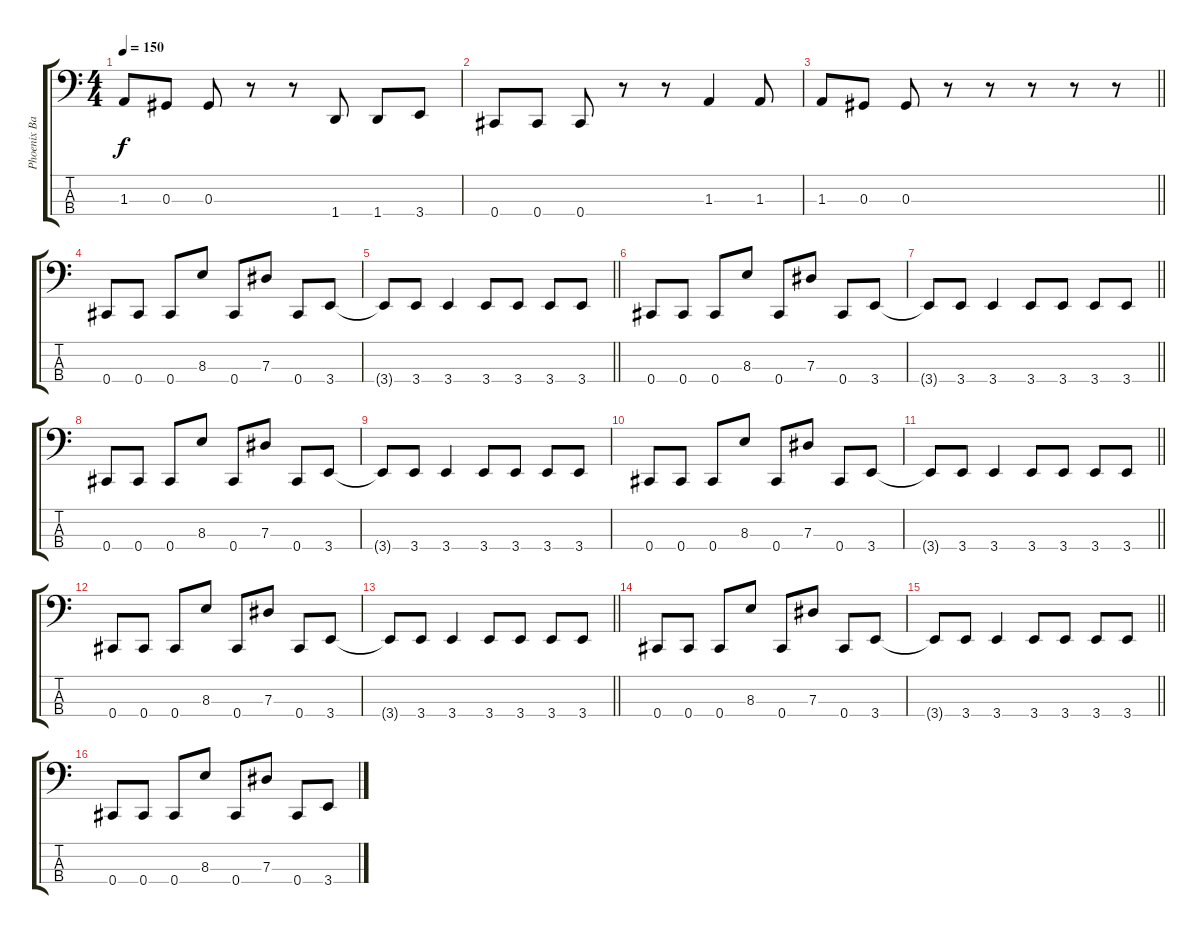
\track ("Phoenix Bass3" "Phoenix Ba") {instrument electricbasspick}
\staff {score tabs}
\tuning (Gb2 Db2 Ab1 Db1) {hide}
\ts (4 4)
\tempo 150
\clef f4
\ks c
1.3.8{dy f} 0.3.8 0.3.8 r.8 r.8 1.4.8 1.4.8 3.4.8 |
0.4.8 0.4.8 0.4.8 r.8 r.8 1.3.4 1.3.8 |
\barLineRight lightlight
1.3.8 0.3.8 0.3.8 r.8 r.8 r.8 r.8 r.8 |
0.4.8 0.4.8 0.4.8 8.3.8 0.4.8 7.3.8 0.4.8 3.4.8 |
\barLineRight lightlight
3.4{t}.8 3.4.8 3.4.4 3.4.8 3.4.8 3.4.8 3.4.8 |
0.4.8 0.4.8 0.4.8 8.3.8 0.4.8 7.3.8 0.4.8 3.4.8 |
\barLineRight lightlight
3.4{t}.8 3.4.8 3.4.4 3.4.8 3.4.8 3.4.8 3.4.8 |
0.4.8 0.4.8 0.4.8 8.3.8 0.4.8 7.3.8 0.4.8 3.4.8 |
3.4{t}.8 3.4.8 3.4.4 3.4.8 3.4.8 3.4.8 3.4.8 |
0.4.8 0.4.8 0.4.8 8.3.8 0.4.8 7.3.8 0.4.8 3.4.8 |
\barLineRight lightlight
3.4{t}.8 3.4.8 3.4.4 3.4.8 3.4.8 3.4.8 3.4.8 |
0.4.8 0.4.8 0.4.8 8.3.8 0.4.8 7.3.8 0.4.8 3.4.8 |
\barLineRight lightlight
3.4{t}.8 3.4.8 3.4.4 3.4.8 3.4.8 3.4.8 3.4.8 |
0.4.8 0.4.8 0.4.8 8.3.8 0.4.8 7.3.8 0.4.8 3.4.8 |
\barLineRight lightlight
3.4{t}.8 3.4.8 3.4.4 3.4.8 3.4.8 3.4.8 3.4.8 |
0.4.8 0.4.8 0.4.8 8.3.8 0.4.8 7.3.8 0.4.8 3.4.8
